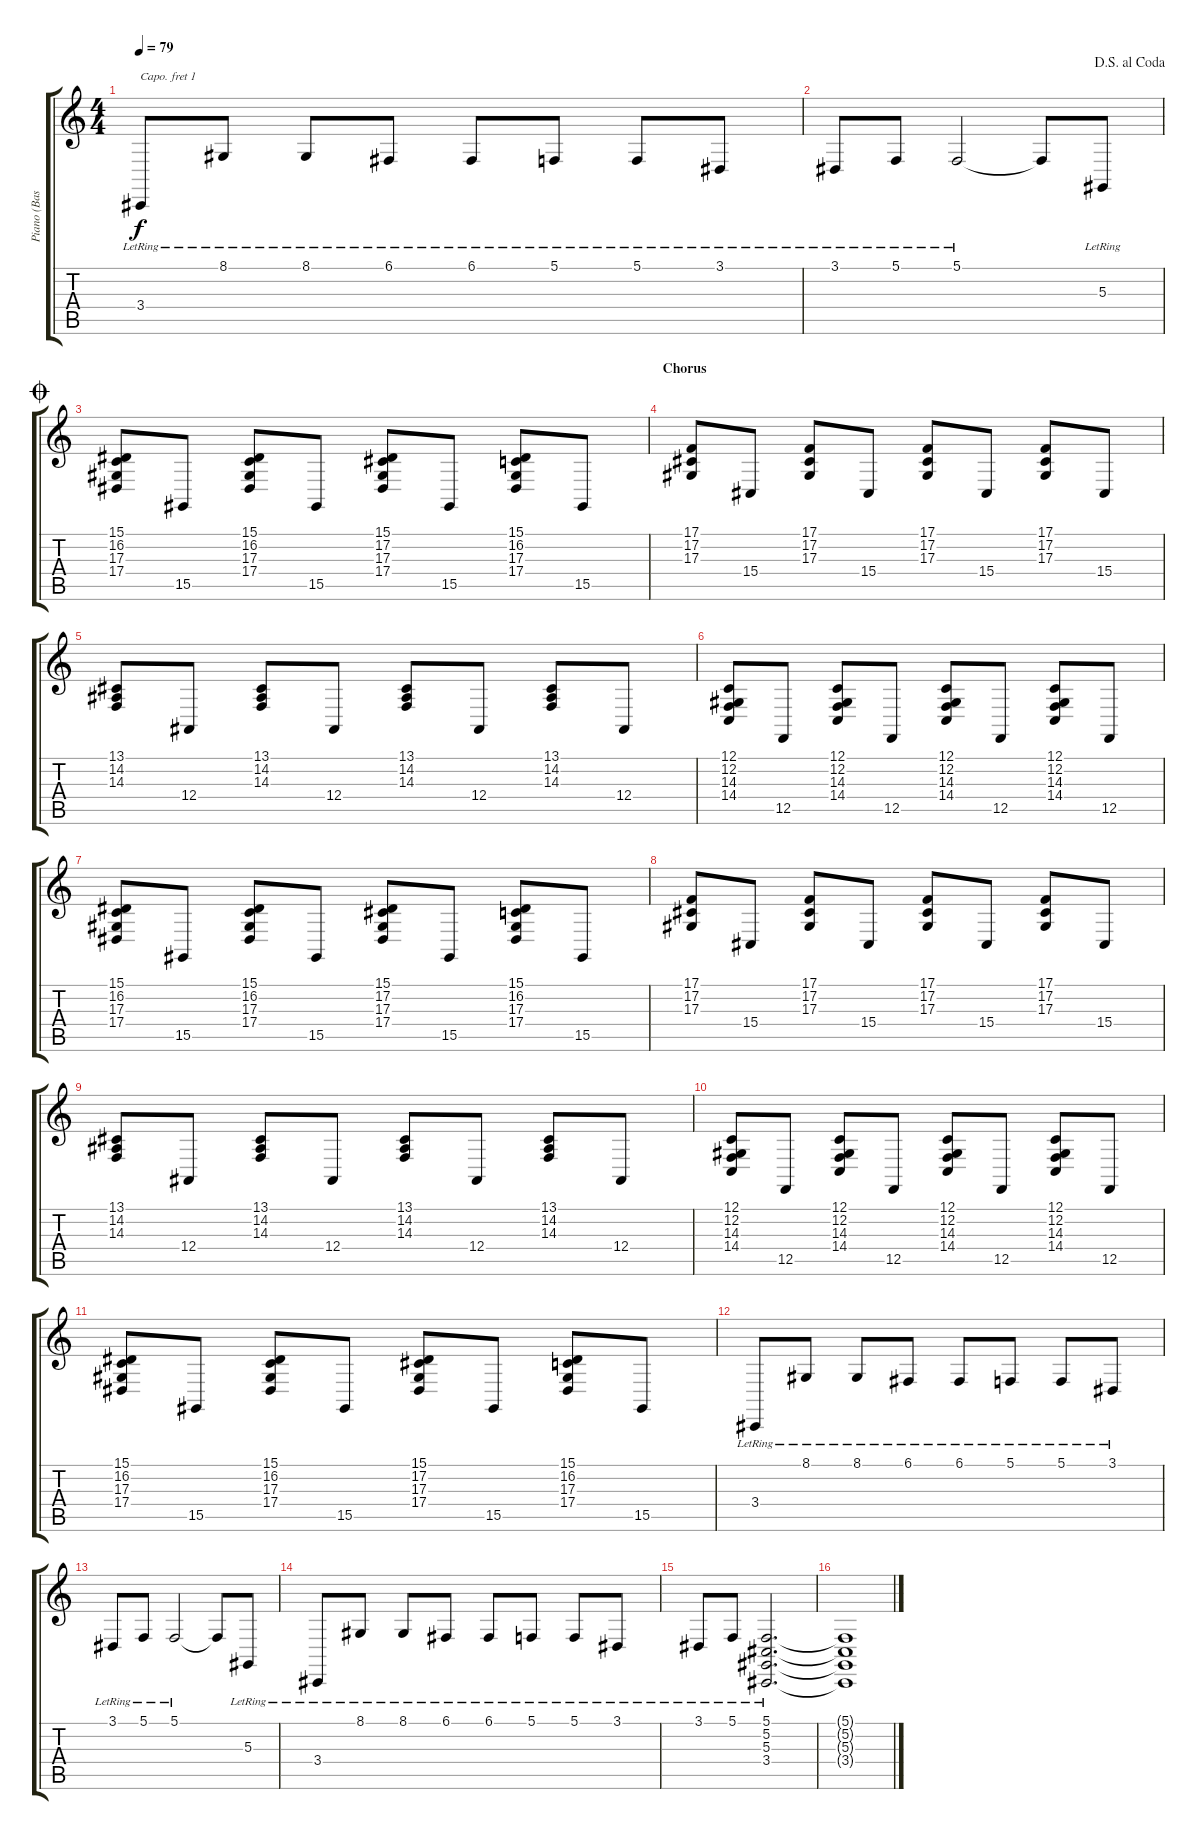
\track ("Piano (Bass standard tuning)" "Piano (Bas") {instrument acousticgrandpiano}
\staff {score tabs}
\capo 1
\tuning (B2 G2 D2 A1 E1 B1) {hide}
\ts (4 4)
\tempo 79
\clef g2
\ks c
3.4{lr}.8{dy f} 8.1{lr}.8 8.1{lr}.8 6.1{lr}.8 6.1{lr}.8 5.1{lr}.8 5.1{lr}.8 3.1{lr}.8 |
\jump dalsegnoalcoda
3.1{lr}.8 5.1{lr}.8 5.1{lr}.2 5.1{t}.8 5.3{lr}.8 |
\jump coda
(15.1 16.2 17.3 17.4).8 15.5.8 (15.1 16.2 17.3 17.4).8 15.5.8 (15.1 17.2 17.3 17.4).8 15.5.8 (15.1 16.2 17.3 17.4).8 15.5.8 |
\section ("" "Chorus")
(17.1 17.2 17.3).8 15.4.8 (17.1 17.2 17.3).8 15.4.8 (17.1 17.2 17.3).8 15.4.8 (17.1 17.2 17.3).8 15.4.8 |
(13.1 14.2 14.3).8 12.4.8 (13.1 14.2 14.3).8 12.4.8 (13.1 14.2 14.3).8 12.4.8 (13.1 14.2 14.3).8 12.4.8 |
(12.1 12.2 14.3 14.4).8 12.5.8 (12.1 12.2 14.3 14.4).8 12.5.8 (12.1 12.2 14.3 14.4).8 12.5.8 (12.1 12.2 14.3 14.4).8 12.5.8 |
(15.1 16.2 17.3 17.4).8 15.5.8 (15.1 16.2 17.3 17.4).8 15.5.8 (15.1 17.2 17.3 17.4).8 15.5.8 (15.1 16.2 17.3 17.4).8 15.5.8 |
(17.1 17.2 17.3).8 15.4.8 (17.1 17.2 17.3).8 15.4.8 (17.1 17.2 17.3).8 15.4.8 (17.1 17.2 17.3).8 15.4.8 |
(13.1 14.2 14.3).8 12.4.8 (13.1 14.2 14.3).8 12.4.8 (13.1 14.2 14.3).8 12.4.8 (13.1 14.2 14.3).8 12.4.8 |
(12.1 12.2 14.3 14.4).8 12.5.8 (12.1 12.2 14.3 14.4).8 12.5.8 (12.1 12.2 14.3 14.4).8 12.5.8 (12.1 12.2 14.3 14.4).8 12.5.8 |
(15.1 16.2 17.3 17.4).8 15.5.8 (15.1 16.2 17.3 17.4).8 15.5.8 (15.1 17.2 17.3 17.4).8 15.5.8 (15.1 16.2 17.3 17.4).8 15.5.8 |
3.4{lr}.8 8.1{lr}.8 8.1{lr}.8 6.1{lr}.8 6.1{lr}.8 5.1{lr}.8 5.1{lr}.8 3.1{lr}.8 |
3.1{lr}.8 5.1{lr}.8 5.1{lr}.2 5.1{t}.8 5.3{lr}.8 |
3.4{lr}.8 8.1{lr}.8 8.1{lr}.8 6.1{lr}.8 6.1{lr}.8 5.1{lr}.8 5.1{lr}.8 3.1{lr}.8 |
3.1{lr}.8 5.1{lr}.8 (5.1{lr} 5.2{lr} 5.3{lr} 3.4{lr}).2{d} |
(5.1{t} 5.2{t} 5.3{t} 3.4{t}).1
